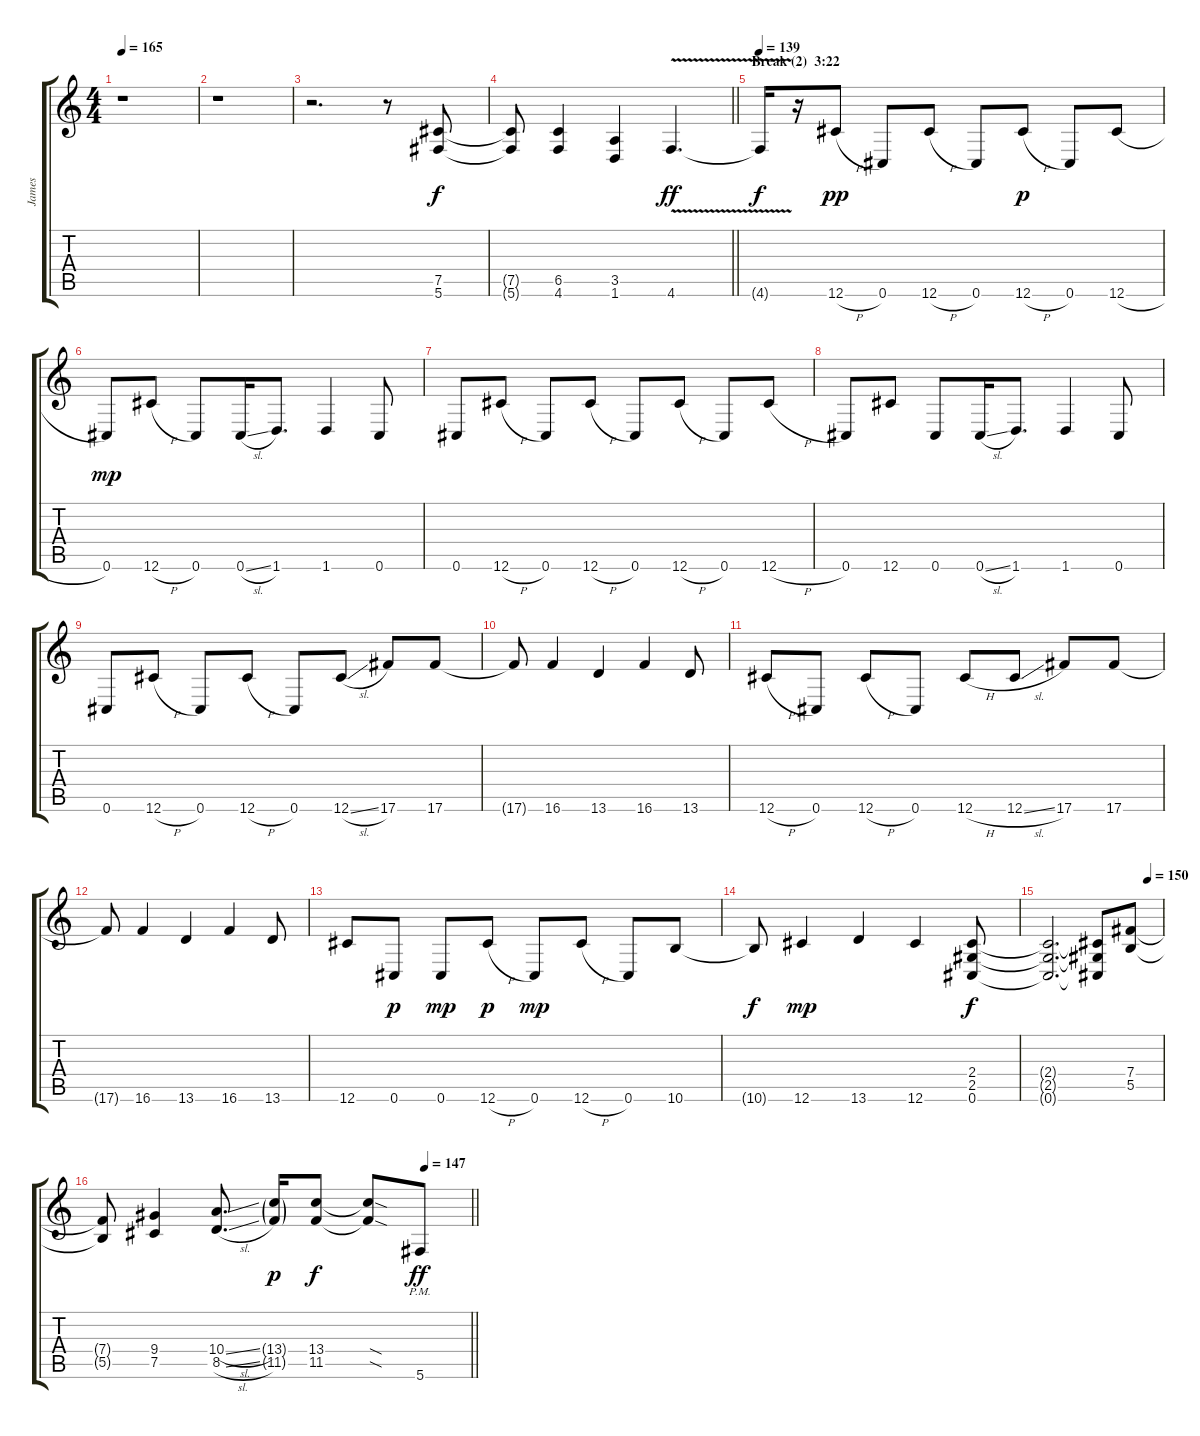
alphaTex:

\track ("James" "James") {instrument distortionguitar}
\staff {score tabs}
\tuning (Db4 Ab3 E3 B2 Gb2 Db2) {hide}
\ts (4 4)
\tempo 165
\clef g2
\ks c
r.1{dy f} |
r.1 |
r.2{d} r.8 (7.5 5.6).8{volume 11 balance 15} |
\barLineRight lightlight
(7.5{t} 5.6{t}).8 (6.5 4.6).4 (3.5 1.6).4 4.6{v}.4{d dy ff} |
\section ("" "Break (2)  3:22")
\tempo 139
4.6{t}.16{dy f volume 9 instrument acousticguitarsteel} r.16 12.6{h}.8{dy pp} 0.6.8 12.6{h}.8 0.6.8 12.6{h}.8{dy p} 0.6.8 12.6{h}.8 |
0.6.8{dy mp} 12.6{h}.8 0.6.8 0.6{sl}.16 1.6.8{d} 1.6.4 0.6.8 |
0.6.8 12.6{h}.8 0.6.8 12.6{h}.8 0.6.8 12.6{h}.8 0.6.8 12.6{h}.8 |
0.6.8 12.6.8 0.6.8 0.6{sl}.16 1.6.8{d} 1.6.4 0.6.8 |
0.6.8 12.6{h}.8 0.6.8 12.6{h}.8 0.6.8 12.6{sl}.8 17.6.8 17.6.8 |
17.6{t}.8 16.6.4 13.6.4 16.6.4 13.6.8 |
12.6{h}.8 0.6.8 12.6{h}.8 0.6.8 12.6{h}.8 12.6{sl}.8 17.6.8 17.6.8 |
17.6{t}.8 16.6.4 13.6.4 16.6.4 13.6.8 |
12.6.8 0.6.8{dy p} 0.6.8{dy mp} 12.6{h}.8{dy p} 0.6.8{dy mp} 12.6{h}.8 0.6.8 10.6.8 |
10.6{t}.8{dy f} 12.6.4{dy mp} 13.6.4{volume 1} 12.6.4 (2.4 2.5 0.6).8{dy f volume 12 instrument distortionguitar} |
\tempo (150 0.875)
(2.4{t} 2.5{t} 0.6{t}).2{d} (2.4{t} 2.5{t} 0.6{t}).8 (7.4 5.5).8 |
\tempo (147 0.875)
\barLineRight lightlight
(7.4{t} 5.5{t}).8 (9.4 7.5).4{volume 11 balance 14} (10.4{sl} 8.5{sl}).8{d} (13.4{g} 11.5{g}).16{dy p} (13.4 11.5).8{dy f} (13.4{sod t} 11.5{sod t}).8 5.6{pm}.8{dy ff}
